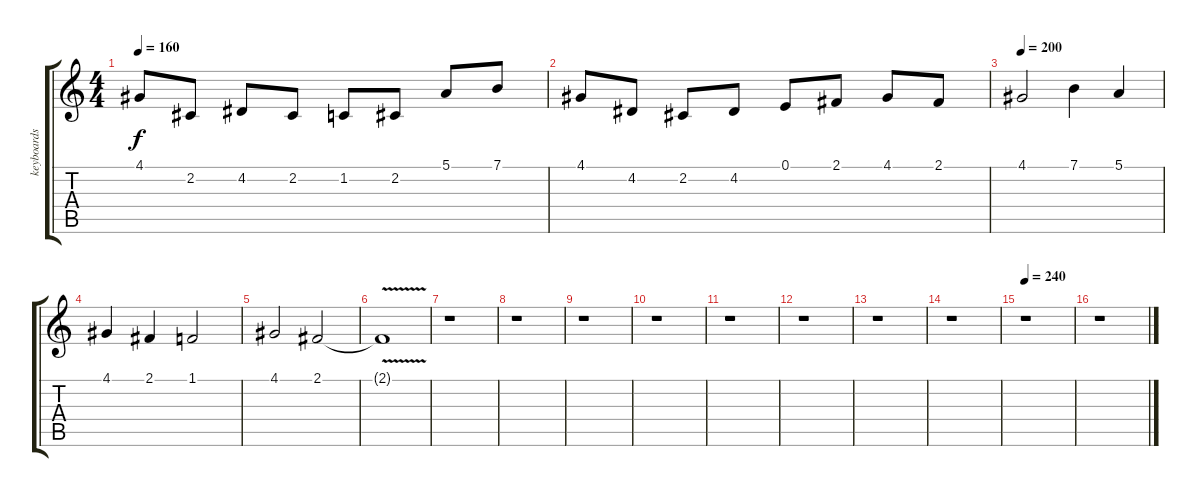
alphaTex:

\track ("keyboards 1" "keyboards ") {instrument flute}
\staff {score tabs}
\tuning (E4 B3 G3 D3 A2 E2) {hide}
\ts (4 4)
\tempo 160
\clef g2
\ks c
4.1.8{dy f} 2.2.8 4.2.8 2.2.8 1.2.8 2.2.8 5.1.8 7.1.8 |
4.1.8 4.2.8 2.2.8 4.2.8 0.1.8 2.1.8 4.1.8 2.1.8 |
\tempo 200
4.1.2 7.1.4 5.1.4 |
4.1.4 2.1.4 1.1.2 |
4.1.2 2.1.2 |
2.1{v t}.1 |
r.1 |
r.1 |
r.1 |
r.1 |
r.1 |
r.1 |
r.1 |
r.1 |
\tempo 240
r.1 |
r.1
